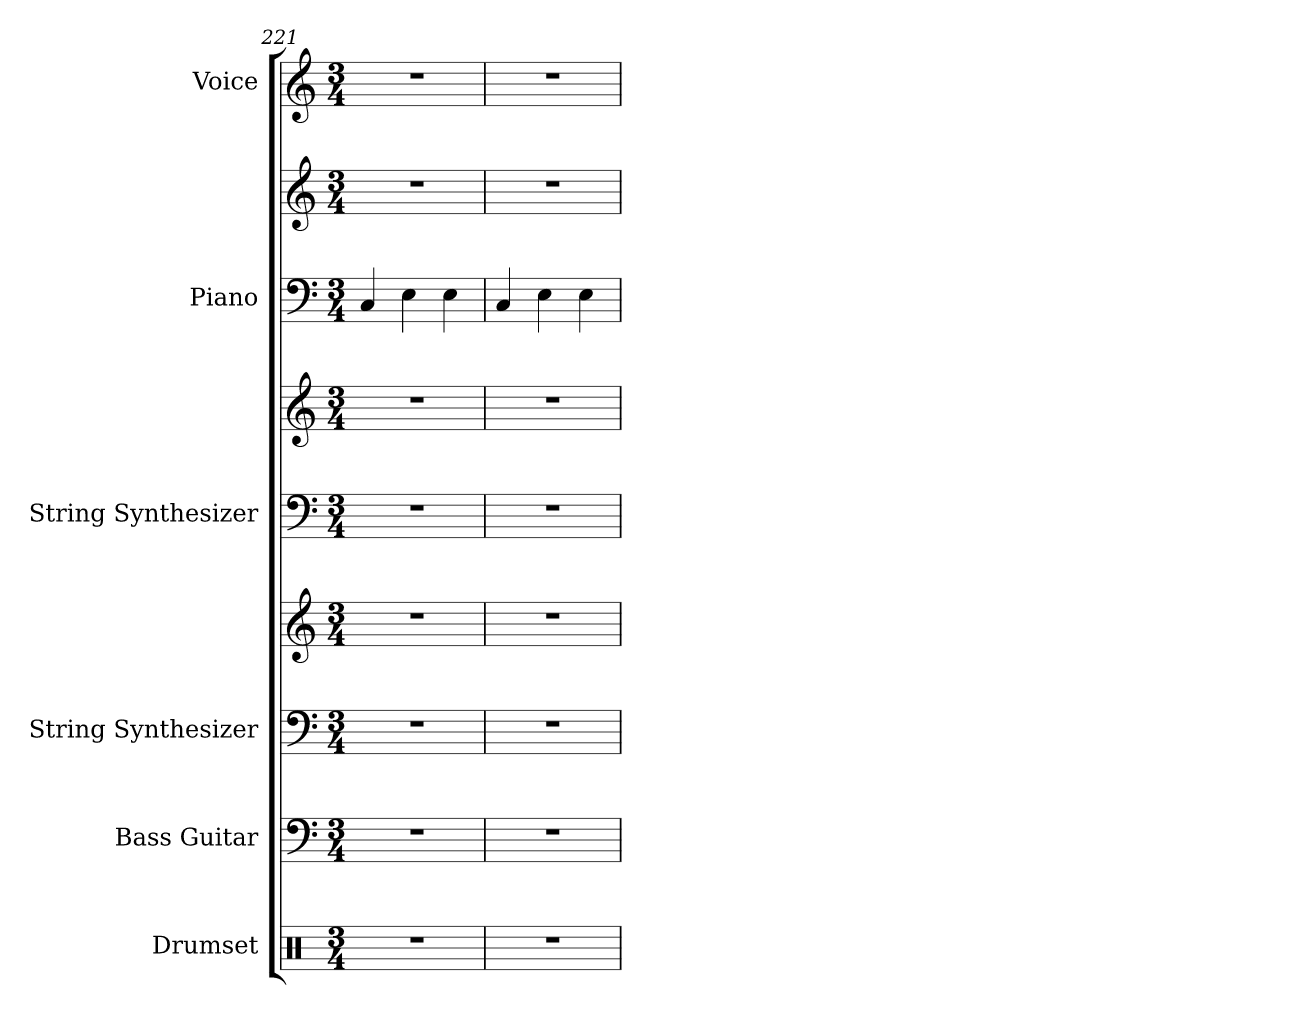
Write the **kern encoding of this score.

**kern	**kern	**kern	**kern	**kern	**kern	**kern	**kern	**kern
*part6	*part5	*part4	*part4	*part3	*part3	*part2	*part2	*part1
*staff9	*staff8	*staff7	*staff6	*staff5	*staff4	*staff3	*staff2	*staff1
*I"Drumset	*I"Bass Guitar	*I"String Synthesizer	*	*I"String Synthesizer	*	*I"Piano	*	*I"Voice
*I'D. Set	*I'B. Guit.	*I'Synth.	*	*I'Synth.	*	*I'Pno.	*	*I'Vo.
!!LO:PB:g=z
*clefX	*clefF4	*clefF4	*clefG2	*clefF4	*clefG2	*clefF4	*clefG2	*clefG2
*	*ITrd7c12	*	*	*	*	*	*	*
*k[]	*k[]	*k[]	*k[]	*k[]	*k[]	*k[]	*k[]	*k[]
*M3/4	*M3/4	*M3/4	*M3/4	*M3/4	*M3/4	*M3/4	*M3/4	*M3/4
=221	=221	=221	=221	=221	=221	=221	=221	=221
2.r	2.r	2.r	2.r	2.r	2.r	4C/	2.r	2.r
.	.	.	.	.	.	4E\	.	.
.	.	.	.	.	.	4E\	.	.
=222	=222	=222	=222	=222	=222	=222	=222	=222
2.r	2.r	2.r	2.r	2.r	2.r	4C/	2.r	2.r
.	.	.	.	.	.	4E\	.	.
.	.	.	.	.	.	4E\	.	.
=	=	=	=	=	=	=	=	=
*-	*-	*-	*-	*-	*-	*-	*-	*-
